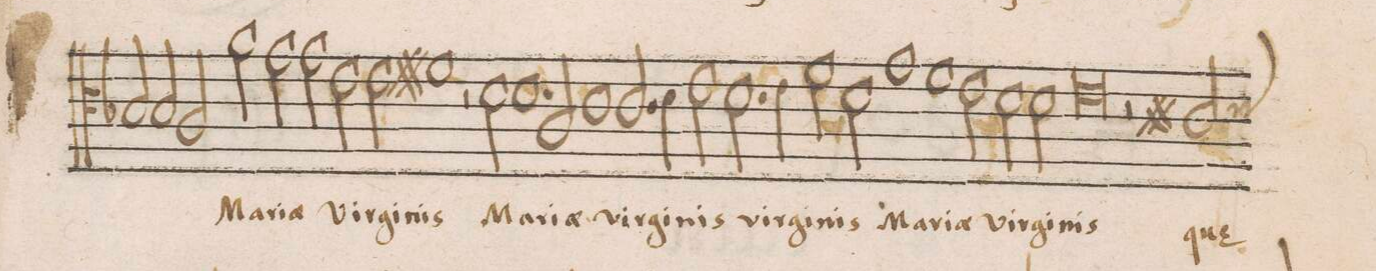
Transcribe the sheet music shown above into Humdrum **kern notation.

**kern	**text
*I"CANTVS	*
*clefC4	*
*k[]	*
*met(C|)	*
*M2/1	*
2B-X/	.
2B-/	-ſce-
2A/	-ra
*	*Xij
2a\	Ma-
=8-	=8-
2g\	-ri-
2g\	-ae
2e\	Vir-
2e\	-gi-
=9-	=9-
1f#X	-nis
2rd	.
2d\	Ma-
=10-	=10-
1.d	-ri-
2A/	-ae
=11-	=11-
1c	vir-
2.c/	-gi-
4d\	.
=12-	=12-
2e\	-nis
2.d\	vir-
4e\	.
2f\ny	-gi-
=13-	=13-
2d\	-nis
1g	Ma-
1f\	-ri-
=14-	=14-
2e\	-ae
2d\	Vir-
2d\	-gi-
=15-	=15-
0e	-nis
=16-	=16-
2rd	.
*custos:d	*
2c#X/	qu(ae)
*-	*-
